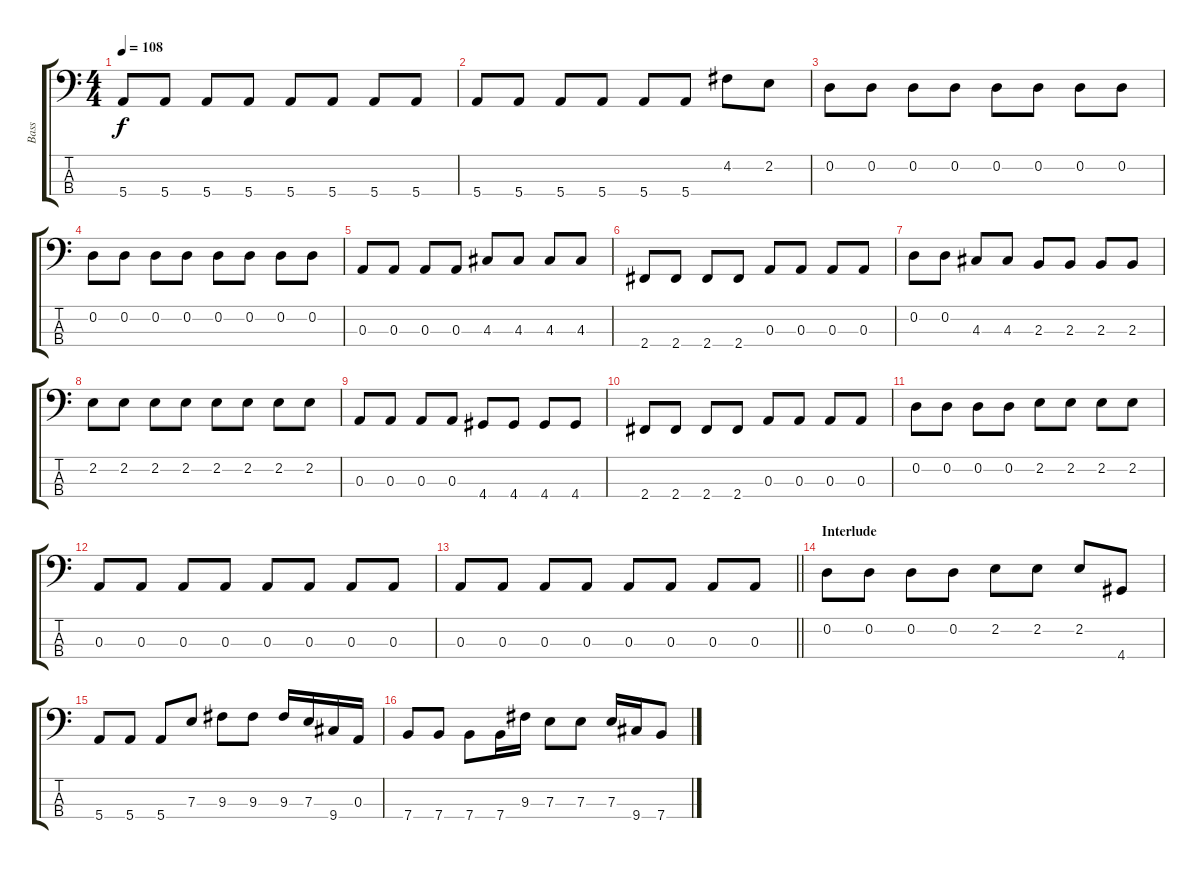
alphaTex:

\track ("Bass" "Bass") {instrument electricbasspick}
\staff {score tabs}
\tuning (G2 D2 A1 E1) {hide}
\ts (4 4)
\tempo 108
\clef f4
\ks c
5.4.8{dy f} 5.4.8 5.4.8 5.4.8 5.4.8 5.4.8 5.4.8 5.4.8 |
5.4.8 5.4.8 5.4.8 5.4.8 5.4.8 5.4.8 4.2.8 2.2.8 |
0.2.8 0.2.8 0.2.8 0.2.8 0.2.8 0.2.8 0.2.8 0.2.8 |
0.2.8 0.2.8 0.2.8 0.2.8 0.2.8 0.2.8 0.2.8 0.2.8 |
0.3.8 0.3.8 0.3.8 0.3.8 4.3.8 4.3.8 4.3.8 4.3.8 |
2.4.8 2.4.8 2.4.8 2.4.8 0.3.8 0.3.8 0.3.8 0.3.8 |
0.2.8 0.2.8 4.3.8 4.3.8 2.3.8 2.3.8 2.3.8 2.3.8 |
2.2.8 2.2.8 2.2.8 2.2.8 2.2.8 2.2.8 2.2.8 2.2.8 |
0.3.8 0.3.8 0.3.8 0.3.8 4.4.8 4.4.8 4.4.8 4.4.8 |
2.4.8 2.4.8 2.4.8 2.4.8 0.3.8 0.3.8 0.3.8 0.3.8 |
0.2.8 0.2.8 0.2.8 0.2.8 2.2.8 2.2.8 2.2.8 2.2.8 |
0.3.8 0.3.8 0.3.8 0.3.8 0.3.8 0.3.8 0.3.8 0.3.8 |
\barLineRight lightlight
0.3.8 0.3.8 0.3.8 0.3.8 0.3.8 0.3.8 0.3.8 0.3.8 |
\section ("" "Interlude")
0.2.8 0.2.8 0.2.8 0.2.8 2.2.8 2.2.8 2.2.8 4.4.8 |
5.4.8 5.4.8 5.4.8 7.3.8 9.3.8 9.3.8 9.3.16 7.3.16 9.4.16 0.3.16 |
7.4.8 7.4.8 7.4.8 7.4.16 9.3.16 7.3.8 7.3.8 7.3.16 9.4.16 7.4.8
